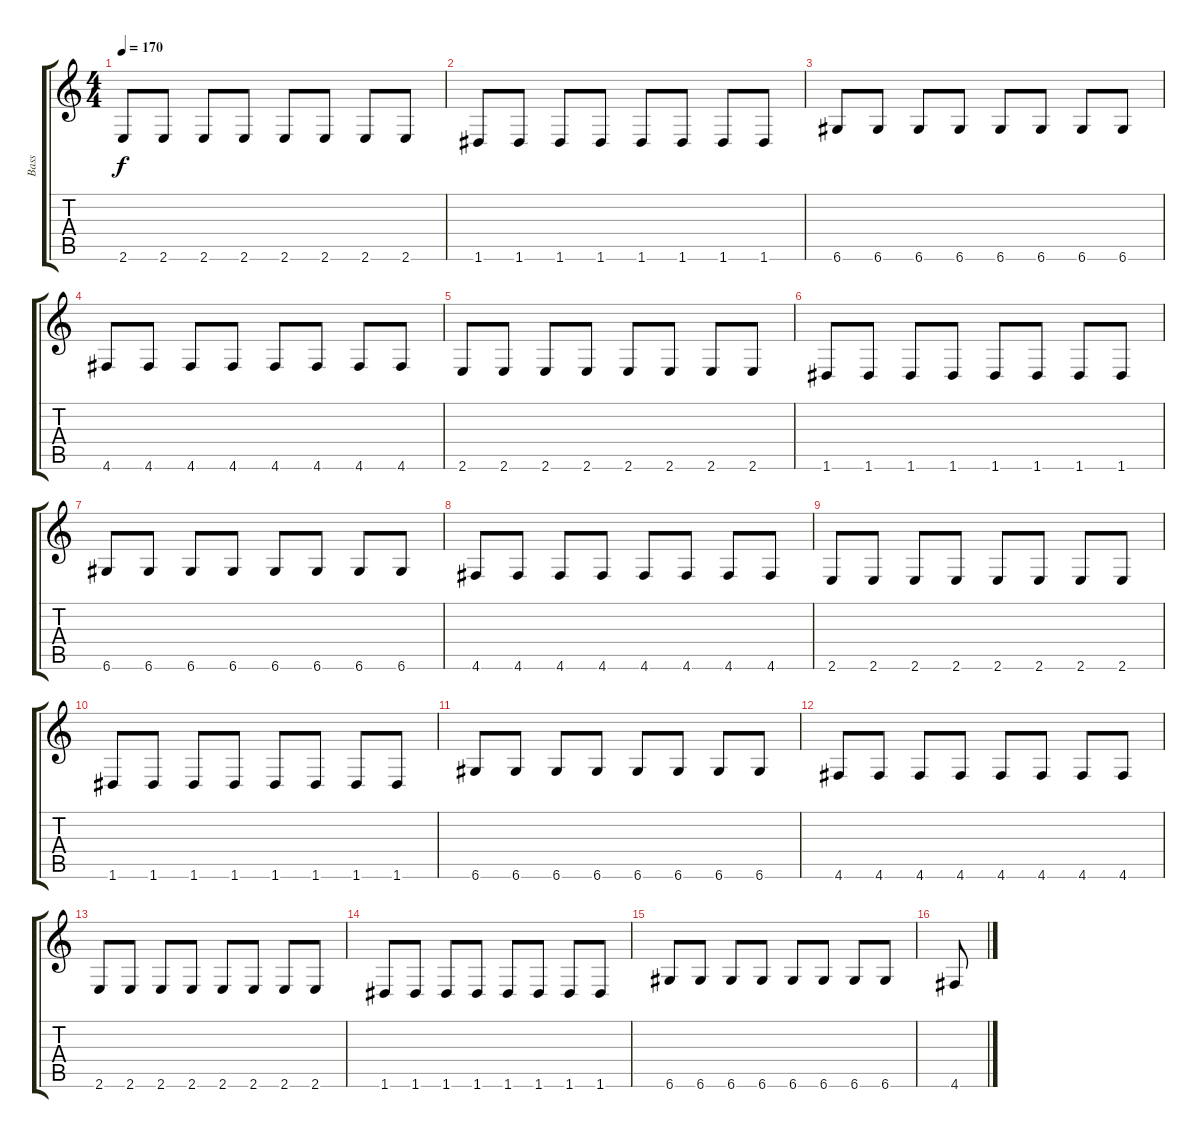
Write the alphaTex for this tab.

\track ("Bass" "Bass") {instrument electricbassfinger}
\staff {score tabs}
\tuning (D4 A3 F3 C3 G2 D2) {hide}
\ts (4 4)
\tempo 170
\clef g2
\ks c
2.6.8{dy f} 2.6.8 2.6.8 2.6.8 2.6.8 2.6.8 2.6.8 2.6.8 |
1.6.8 1.6.8 1.6.8 1.6.8 1.6.8 1.6.8 1.6.8 1.6.8 |
6.6.8 6.6.8 6.6.8 6.6.8 6.6.8 6.6.8 6.6.8 6.6.8 |
4.6.8 4.6.8 4.6.8 4.6.8 4.6.8 4.6.8 4.6.8 4.6.8 |
2.6.8 2.6.8 2.6.8 2.6.8 2.6.8 2.6.8 2.6.8 2.6.8 |
1.6.8 1.6.8 1.6.8 1.6.8 1.6.8 1.6.8 1.6.8 1.6.8 |
6.6.8 6.6.8 6.6.8 6.6.8 6.6.8 6.6.8 6.6.8 6.6.8 |
4.6.8 4.6.8 4.6.8 4.6.8 4.6.8 4.6.8 4.6.8 4.6.8 |
2.6.8 2.6.8 2.6.8 2.6.8 2.6.8 2.6.8 2.6.8 2.6.8 |
1.6.8 1.6.8 1.6.8 1.6.8 1.6.8 1.6.8 1.6.8 1.6.8 |
6.6.8 6.6.8 6.6.8 6.6.8 6.6.8 6.6.8 6.6.8 6.6.8 |
4.6.8 4.6.8 4.6.8 4.6.8 4.6.8 4.6.8 4.6.8 4.6.8 |
2.6.8 2.6.8 2.6.8 2.6.8 2.6.8 2.6.8 2.6.8 2.6.8 |
1.6.8 1.6.8 1.6.8 1.6.8 1.6.8 1.6.8 1.6.8 1.6.8 |
6.6.8 6.6.8 6.6.8 6.6.8 6.6.8 6.6.8 6.6.8 6.6.8 |
4.6.8
